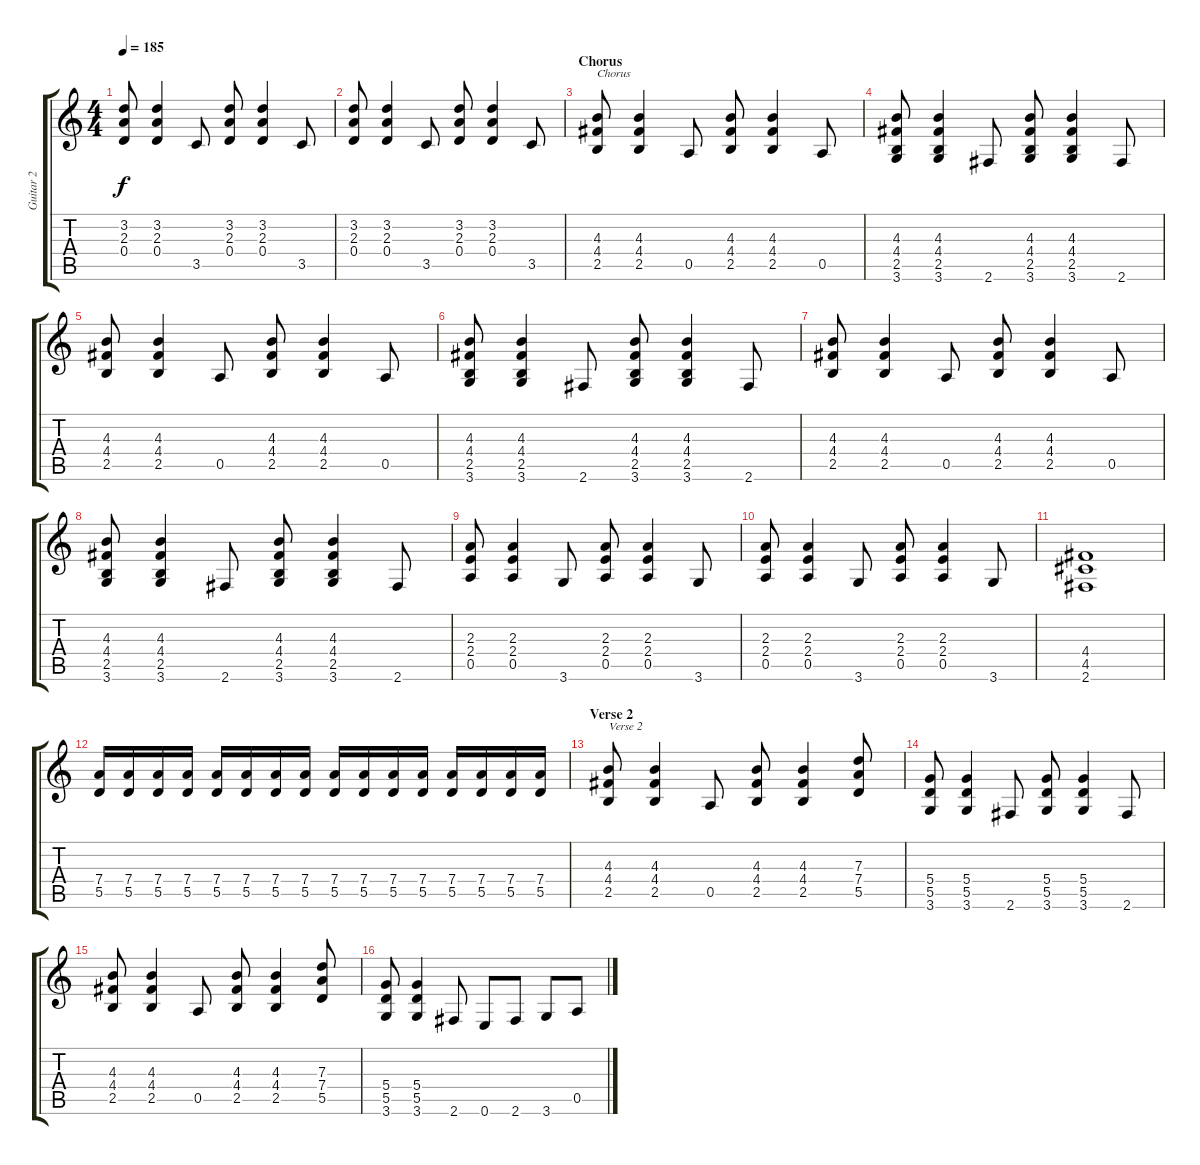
\track ("Guitar 2" "Guitar 2") {instrument distortionguitar}
\staff {score tabs}
\tuning (E4 B3 G3 D3 A2 E2) {hide}
\ts (4 4)
\tempo 185
\clef g2
\ks c
(3.2 2.3 0.4).8{dy f} (3.2 2.3 0.4).4 3.5.8 (3.2 2.3 0.4).8 (3.2 2.3 0.4).4 3.5.8 |
(3.2 2.3 0.4).8 (3.2 2.3 0.4).4 3.5.8 (3.2 2.3 0.4).8 (3.2 2.3 0.4).4 3.5.8 |
\section ("" "Chorus")
(4.3 4.4 2.5).8{txt "Chorus"} (4.3 4.4 2.5).4 0.5.8 (4.3 4.4 2.5).8 (4.3 4.4 2.5).4 0.5.8 |
(4.3 4.4 2.5 3.6).8 (4.3 4.4 2.5 3.6).4 2.6.8 (4.3 4.4 2.5 3.6).8 (4.3 4.4 2.5 3.6).4 2.6.8 |
(4.3 4.4 2.5).8 (4.3 4.4 2.5).4 0.5.8 (4.3 4.4 2.5).8 (4.3 4.4 2.5).4 0.5.8 |
(4.3 4.4 2.5 3.6).8 (4.3 4.4 2.5 3.6).4 2.6.8 (4.3 4.4 2.5 3.6).8 (4.3 4.4 2.5 3.6).4 2.6.8 |
(4.3 4.4 2.5).8 (4.3 4.4 2.5).4 0.5.8 (4.3 4.4 2.5).8 (4.3 4.4 2.5).4 0.5.8 |
(4.3 4.4 2.5 3.6).8 (4.3 4.4 2.5 3.6).4 2.6.8 (4.3 4.4 2.5 3.6).8 (4.3 4.4 2.5 3.6).4 2.6.8 |
(2.3 2.4 0.5).8 (2.3 2.4 0.5).4 3.6.8 (2.3 2.4 0.5).8 (2.3 2.4 0.5).4 3.6.8 |
(2.3 2.4 0.5).8 (2.3 2.4 0.5).4 3.6.8 (2.3 2.4 0.5).8 (2.3 2.4 0.5).4 3.6.8 |
(4.4 4.5 2.6).1 |
(7.4 5.5).16 (7.4 5.5).16 (7.4 5.5).16 (7.4 5.5).16 (7.4 5.5).16 (7.4 5.5).16 (7.4 5.5).16 (7.4 5.5).16 (7.4 5.5).16 (7.4 5.5).16 (7.4 5.5).16 (7.4 5.5).16 (7.4 5.5).16 (7.4 5.5).16 (7.4 5.5).16 (7.4 5.5).16 |
\section ("" "Verse 2")
(4.3 4.4 2.5).8{txt "Verse 2"} (4.3 4.4 2.5).4 0.5.8 (4.3 4.4 2.5).8 (4.3 4.4 2.5).4 (7.3 7.4 5.5).8 |
(5.4 5.5 3.6).8 (5.4 5.5 3.6).4 2.6.8 (5.4 5.5 3.6).8 (5.4 5.5 3.6).4 2.6.8 |
(4.3 4.4 2.5).8 (4.3 4.4 2.5).4 0.5.8 (4.3 4.4 2.5).8 (4.3 4.4 2.5).4 (7.3 7.4 5.5).8 |
(5.4 5.5 3.6).8 (5.4 5.5 3.6).4 2.6.8 0.6.8 2.6.8 3.6.8 0.5.8
